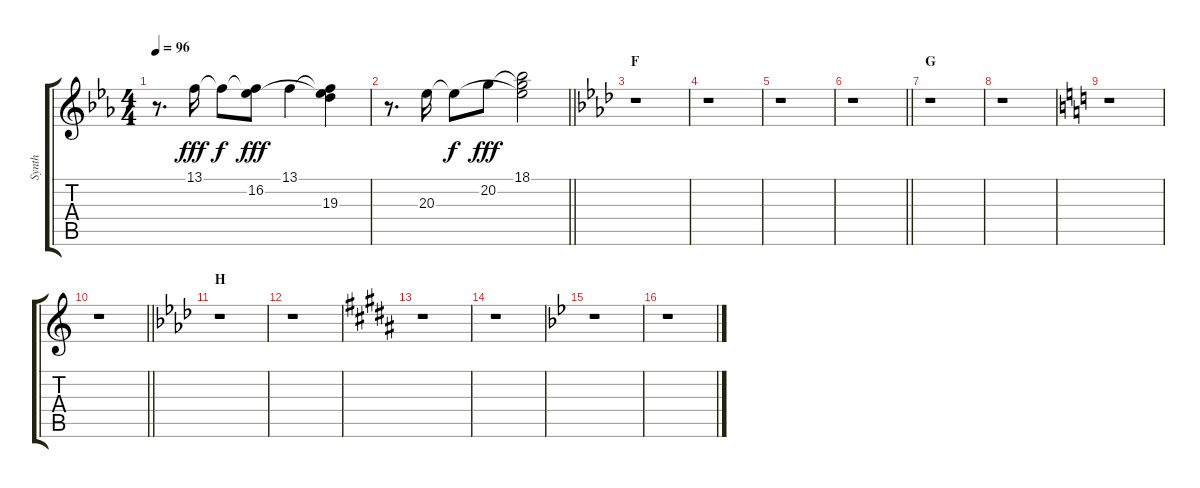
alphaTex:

\track ("Synth" "Synth") {instrument lead6voice}
\staff {score tabs}
\tuning (E4 B3 G3 D3 A2 E2) {hide}
\ts (4 4)
\tempo 96
\clef g2
\ks eb
r.8{d dy fff} 13.1.16 13.1{t}.8{dy f} (13.1{t} 16.2).8{dy fff} 13.1.4 (13.1{t} 16.2{t} 19.3).4 |
\barLineRight lightlight
r.8{d} 20.3.16 20.3{t}.8{dy f} 20.2.8{dy fff} (18.1 20.2{t} 20.3{t}).2 |
\section ("" "F")
\ks ab
r.1 |
r.1 |
r.1 |
\barLineRight lightlight
r.1 |
\section ("" "G")
r.1 |
r.1 |
\ks c
r.1 |
\barLineRight lightlight
r.1 |
\section ("" "H")
\ks ab
r.1 |
r.1 |
\ks b
r.1 |
r.1 |
\ks bb
r.1 |
r.1
